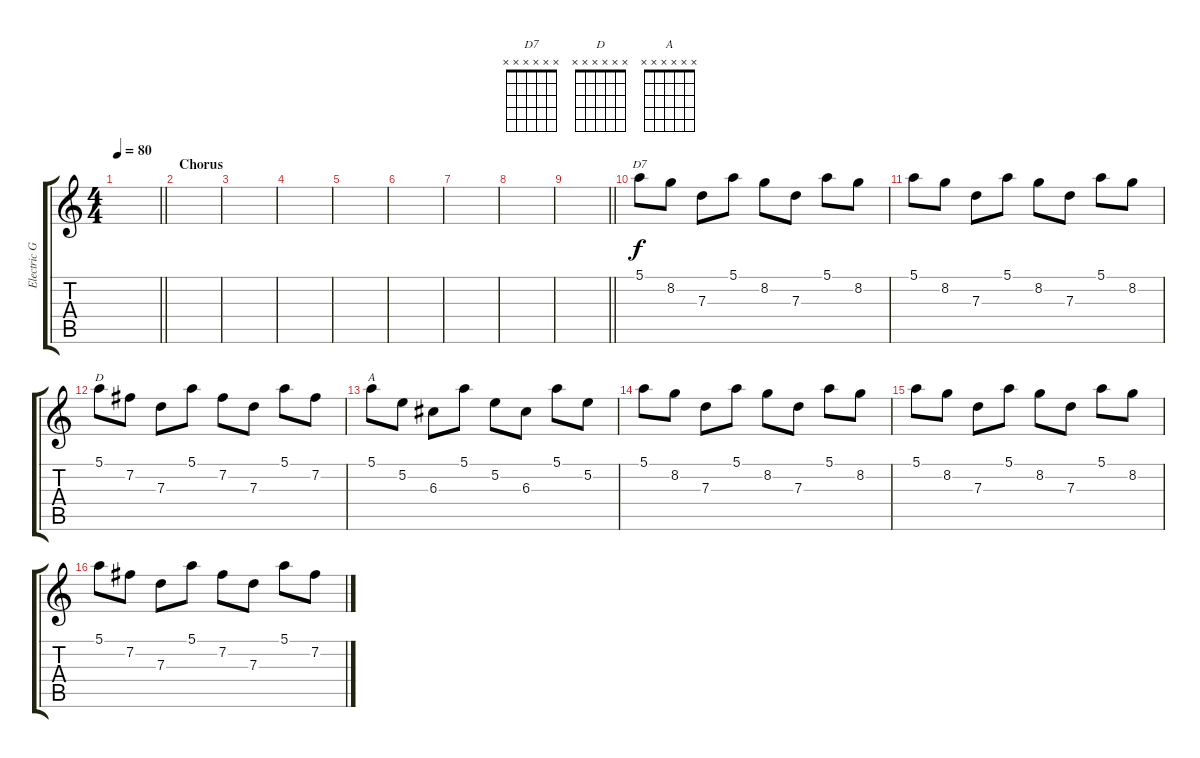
\track ("Electric Guitar" "Electric G") {instrument electricguitarclean}
\staff {score tabs}
\tuning (E4 B3 G3 D3 A2 E2) {hide}
\chord ("D7" x x x x x x)
\chord ("D" x x x x x x)
\chord ("A" x x x x x x)
\ts (4 4)
\tempo 80
\clef g2
\barLineRight lightlight
\ks c
|
\section ("" "Chorus")
|
|
|
|
|
|
|
\barLineRight lightlight
|
5.1.8{ch "D7" volume 8} 8.2.8 7.3.8 5.1.8 8.2.8 7.3.8 5.1.8 8.2.8 |
5.1.8 8.2.8 7.3.8 5.1.8 8.2.8 7.3.8 5.1.8 8.2.8 |
5.1.8{ch "D"} 7.2.8 7.3.8 5.1.8 7.2.8 7.3.8 5.1.8 7.2.8 |
5.1.8{ch "A"} 5.2.8 6.3.8 5.1.8 5.2.8 6.3.8 5.1.8 5.2.8 |
5.1.8 8.2.8 7.3.8 5.1.8 8.2.8 7.3.8 5.1.8 8.2.8 |
5.1.8 8.2.8 7.3.8 5.1.8 8.2.8 7.3.8 5.1.8 8.2.8 |
5.1.8 7.2.8 7.3.8 5.1.8 7.2.8 7.3.8 5.1.8 7.2.8
